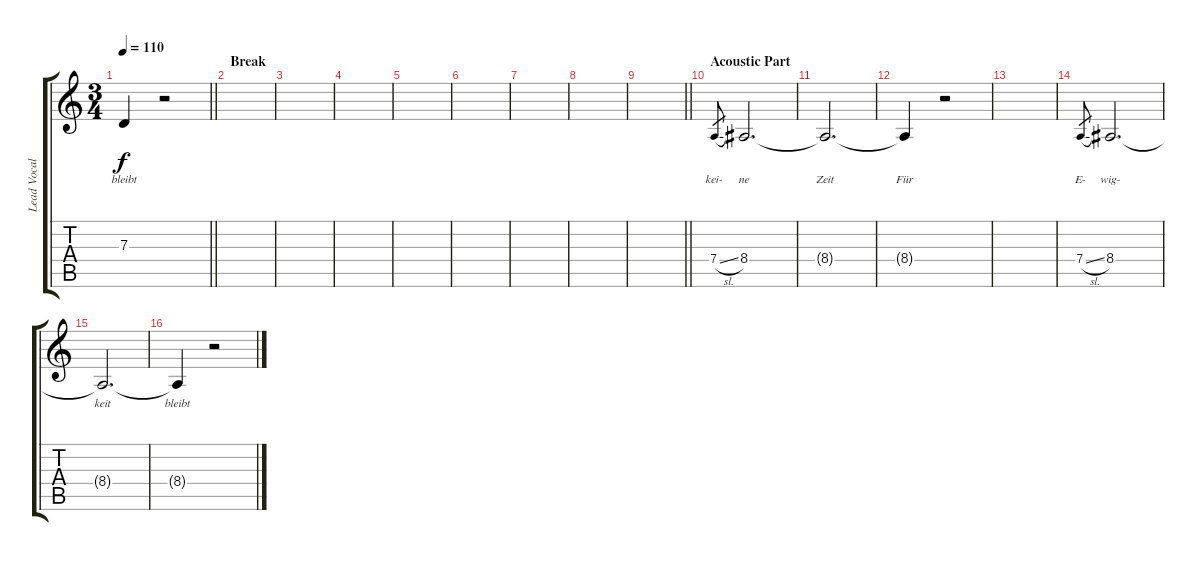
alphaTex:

\track ("Lead Vocals" "Lead Vocal") {instrument altosax}
\staff {score tabs}
\tuning (E4 B3 G3 D3 A2 E2) {hide}
\ts (3 4)
\tempo 110
\clef g2
\barLineRight lightlight
\ks c
7.3{t}.4{lyrics (0 "bleibt") lyrics (1 "") lyrics (2 "") lyrics (3 "") lyrics (4 "") dy f} r.2 |
\section ("" "Break")
|
|
|
|
|
|
|
\barLineRight lightlight
|
\section ("" "Acoustic Part")
7.4{sl}.8{lyrics (0 "kei-") lyrics (1 "") lyrics (2 "") lyrics (3 "") lyrics (4 "") gr} 8.4.2{d lyrics (0 "ne") lyrics (1 "") lyrics (2 "") lyrics (3 "") lyrics (4 "")} |
8.4{t}.2{d lyrics (0 "Zeit") lyrics (1 "") lyrics (2 "") lyrics (3 "") lyrics (4 "")} |
8.4{t}.4{lyrics (0 "Für") lyrics (1 "") lyrics (2 "") lyrics (3 "") lyrics (4 "")} r.2 |
|
7.4{sl}.8{lyrics (0 "E-") lyrics (1 "") lyrics (2 "") lyrics (3 "") lyrics (4 "") gr} 8.4.2{d lyrics (0 "wig-") lyrics (1 "") lyrics (2 "") lyrics (3 "") lyrics (4 "")} |
8.4{t}.2{d lyrics (0 "keit") lyrics (1 "") lyrics (2 "") lyrics (3 "") lyrics (4 "")} |
8.4{t}.4{lyrics (0 "bleibt") lyrics (1 "") lyrics (2 "") lyrics (3 "") lyrics (4 "")} r.2
